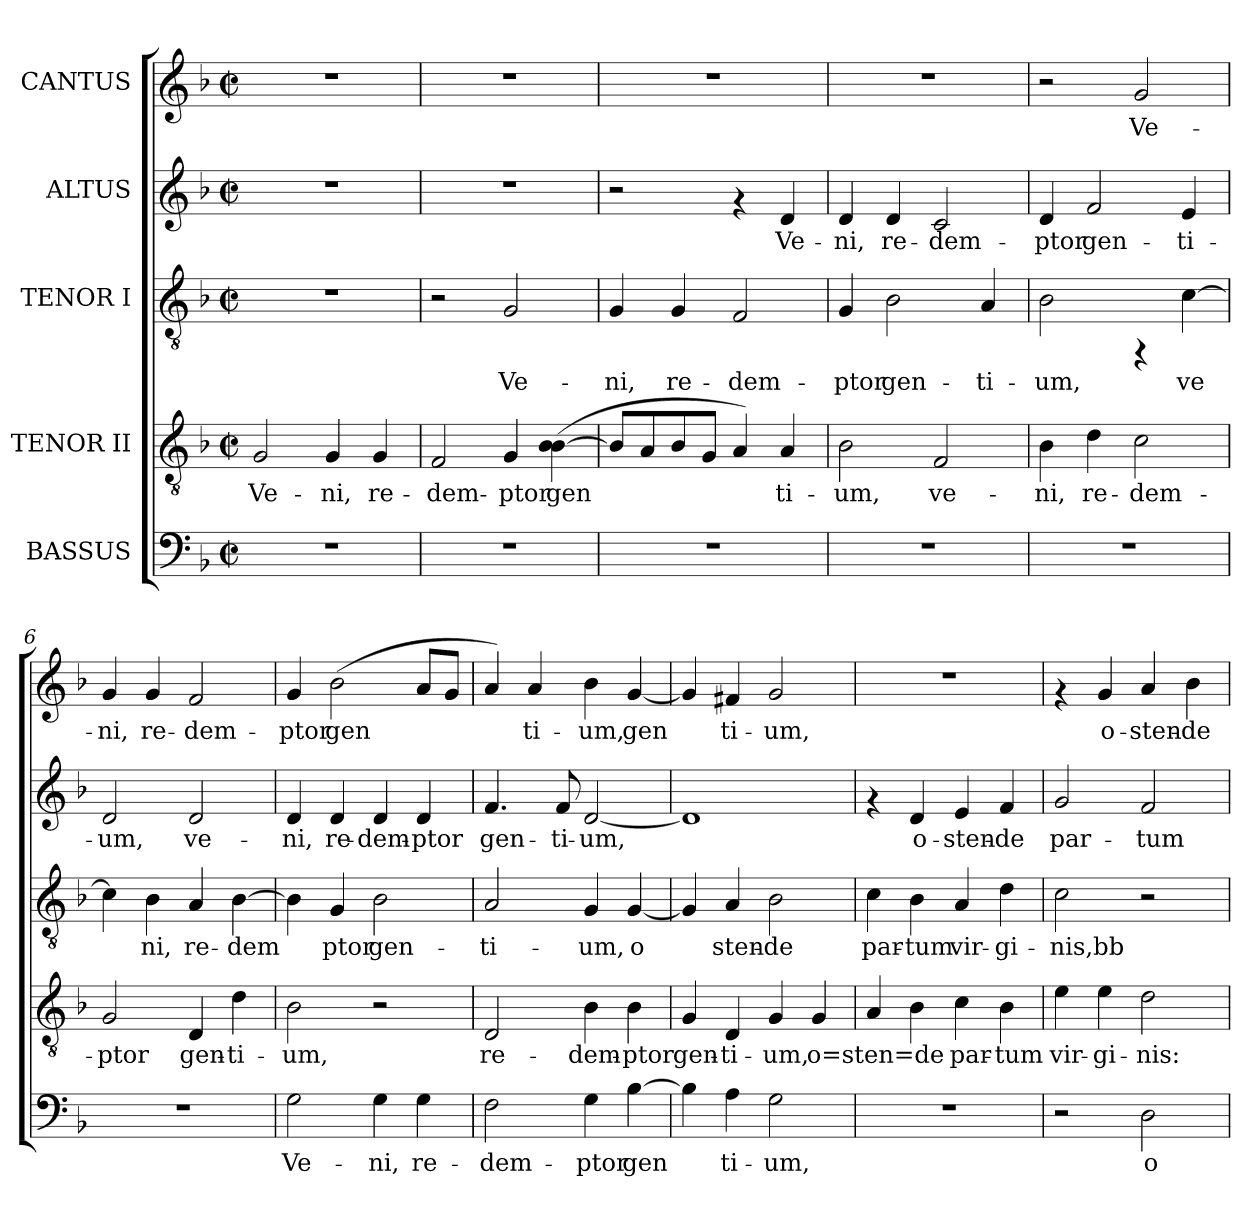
**kern	**text	**kern	**text	**kern	**text	**kern	**text	**kern	**text
*part5	*part5	*part4	*part4	*part3	*part3	*part2	*part2	*part1	*part1
*staff5	*staff5	*staff4	*staff4	*staff3	*staff3	*staff2	*staff2	*staff1	*staff1
*I"BASSUS	*	*I"TENOR II	*	*I"TENOR I	*	*I"ALTUS	*	*I"CANTUS	*
!!LO:PB:g=z
*stria5	*	*stria5	*	*stria5	*	*stria5	*	*stria5	*
*clefF4	*	*clefGv2	*	*clefGv2	*	*clefG2	*	*clefG2	*
*k[b-]	*	*k[b-]	*	*k[b-]	*	*k[b-]	*	*k[b-]	*
*F:	*	*F:	*	*F:	*	*F:	*	*F:	*
*M2/2	*	*M2/2	*	*M2/2	*	*M2/2	*	*M2/2	*
*met(c|)	*	*met(c|)	*	*met(c|)	*	*met(c|)	*	*met(c|)	*
=1	=1	=1	=1	=1	=1	=1	=1	=1	=1
!	!	!	!LO:LY:b:cj	!	!	!	!	!	!
1r	.	2G/	Ve-	1r	.	1r	.	1r	.
!	!	!	!LO:LY:b:cj	!	!	!	!	!	!
.	.	4G/	-ni,	.	.	.	.	.	.
!	!	!	!LO:LY:b:cj	!	!	!	!	!	!
.	.	4G/	re-	.	.	.	.	.	.
=2	=2	=2	=2	=2	=2	=2	=2	=2	=2
!	!	!	!LO:LY:b:cj	!	!	!	!	!	!
1r	.	2F/	-dem-	2r	.	1r	.	1r	.
!	!	!	!LO:LY:b:cj	!	!LO:LY:b:cj	!	!	!	!
.	.	4G/	-ptor	2G/	Ve-	.	.	.	.
!	!	!	!LO:LY:b:cj	!	!	!	!	!	!
.	.	(>4B-\ [>4B-\	gen-	.	.	.	.	.	.
=3	=3	=3	=3	=3	=3	=3	=3	=3	=3
!	!	!	!LO:LY:b:cj	!	!LO:LY:b:cj	!	!	!	!
1r	.	8B-/L]	--	4G/	-ni,	2r	.	1r	.
!	!	!	!LO:LY:b:cj	!	!	!	!	!	!
.	.	8A/	--	.	.	.	.	.	.
!	!	!	!LO:LY:b:cj	!	!LO:LY:b:cj	!	!	!	!
.	.	8B-/	--	4G/	re-	.	.	.	.
!	!	!	!LO:LY:b:cj	!	!	!	!	!	!
.	.	8G/J	--	.	.	.	.	.	.
!	!	!	!LO:LY:b:cj	!	!LO:LY:b:cj	!	!	!	!
.	.	4A/)	--	2F/	-dem-	4rf	.	.	.
!	!	!	!LO:LY:b:cj	!	!	!	!LO:LY:b:cj	!	!
.	.	4A/	-ti-	.	.	4d/	Ve-	.	.
=4	=4	=4	=4	=4	=4	=4	=4	=4	=4
!	!	!	!LO:LY:b:cj	!	!LO:LY:b:cj	!	!LO:LY:b:cj	!	!
1r	.	2B-\	-um,	4G/	-ptor	4d/	-ni,	1r	.
!	!	!	!	!	!LO:LY:b:cj	!	!LO:LY:b:cj	!	!
.	.	.	.	2B-\	gen-	4d/	re-	.	.
!	!	!	!LO:LY:b:cj	!	!	!	!LO:LY:b:cj	!	!
.	.	2F/	ve-	.	.	2c/	-dem-	.	.
!	!	!	!	!	!LO:LY:b:cj	!	!	!	!
.	.	.	.	4A/	-ti-	.	.	.	.
=5	=5	=5	=5	=5	=5	=5	=5	=5	=5
!	!	!	!LO:LY:b:cj	!	!LO:LY:b:cj	!	!LO:LY:b:cj	!	!
1r	.	4B-\	-ni,	2B-\	-um,	4d/	-ptor	2r	.
!	!	!	!LO:LY:b:cj	!	!	!	!LO:LY:b:cj	!	!
.	.	4d\	re-	.	.	2f/	gen-	.	.
!	!	!	!LO:LY:b:cj	!	!	!	!	!	!LO:LY:b:cj
.	.	2c\	-dem-	4rFF	.	.	.	2g/	Ve-
!	!	!	!	!	!LO:LY:b:cj	!	!LO:LY:b:cj	!	!
.	.	.	.	[>4c\	ve-	4e/	-ti-	.	.
=6	=6	=6	=6	=6	=6	=6	=6	=6	=6
!	!	!	!LO:LY:b:cj	!	!LO:LY:b:cj	!	!LO:LY:b:cj	!	!LO:LY:b:cj
1r	.	2G/	-ptor	4c\]	--	2d/	-um,	4g/	-ni,
!	!	!	!	!	!LO:LY:b:cj	!	!	!	!LO:LY:b:cj
.	.	.	.	4B-\	-ni,	.	.	4g/	re-
!	!	!	!LO:LY:b:cj	!	!LO:LY:b:cj	!	!LO:LY:b:cj	!	!LO:LY:b:cj
.	.	4D/	gen-	4A/	re-	2d/	ve-	2f/	-dem-
!	!	!	!LO:LY:b:cj	!	!LO:LY:b:cj	!	!	!	!
.	.	4d\	-ti-	[<4B-\	-dem-	.	.	.	.
!!LO:PB:g=z
=7	=7	=7	=7	=7	=7	=7	=7	=7	=7
!	!LO:LY:b:cj	!	!LO:LY:b:cj	!	!LO:LY:b:cj	!	!LO:LY:b:cj	!	!LO:LY:b:cj
2G\	Ve-	2B-\	-um,	4B-\]	--	4d/	-ni,	4g/	-ptor
!	!	!	!	!	!LO:LY:b:cj	!	!LO:LY:b:cj	!	!LO:LY:b:cj
.	.	.	.	4G/	-ptor	4d/	re-	(>2b-\	gen-
!	!LO:LY:b:cj	!	!	!	!LO:LY:b:cj	!	!LO:LY:b:cj	!	!
4G\	-ni,	2r	.	2B-\	gen-	4d/	-dem-	.	.
!	!LO:LY:b:cj	!	!	!	!	!	!LO:LY:b:cj	!	!LO:LY:b:cj
4G\	re-	.	.	.	.	4d/	-ptor	8a/L	--
!	!	!	!	!	!	!	!	!	!LO:LY:b:cj
.	.	.	.	.	.	.	.	8g/J	--
=8	=8	=8	=8	=8	=8	=8	=8	=8	=8
!	!LO:LY:b:cj	!	!LO:LY:b:cj	!	!LO:LY:b:cj	!	!LO:LY:b:cj	!	!LO:LY:b:cj
2F\	-dem-	2D/	re-	2A/	-ti-	4.f/	gen-	4a/)	--
!	!	!	!	!	!	!	!	!	!LO:LY:b:cj
.	.	.	.	.	.	.	.	4a/	-ti-
!	!	!	!	!	!	!	!LO:LY:b:cj	!	!
.	.	.	.	.	.	8f/	-ti-	.	.
!	!LO:LY:b:cj	!	!LO:LY:b:cj	!	!LO:LY:b:cj	!	!LO:LY:b:cj	!	!LO:LY:b:cj
4G\	-ptor	4B-\	-dem-	4G/	-um,	[<2d/	-um,	4b-\	-um,
!	!LO:LY:b:cj	!	!LO:LY:b:cj	!	!LO:LY:b:cj	!	!	!	!LO:LY:b:cj
[>4B-\	gen-	4B-\	-ptor	[<4G/	o-	.	.	[<4g/	gen-
=9	=9	=9	=9	=9	=9	=9	=9	=9	=9
!	!LO:LY:b:cj	!	!LO:LY:b:cj	!	!LO:LY:b:cj	!	!LO:LY:b:cj	!	!LO:LY:b:cj
4B-\]	--	4G/	gen-	4G/]	--	1d]	.	4g/]	--
!	!LO:LY:b:cj	!	!LO:LY:b:cj	!	!LO:LY:b:cj	!	!	!	!LO:LY:b:cj
4A\	-ti-	4D/	-ti-	4A/	-sten-	.	.	4f#/	-ti-
!	!LO:LY:b:cj	!	!LO:LY:b:cj	!	!LO:LY:b:cj	!	!	!	!LO:LY:b:cj
2G\	-um,	4G/	-um,	2B-\	-de	.	.	2g/	-um,
!	!	!	!LO:LY:b:cj	!	!	!	!	!	!
.	.	4G/	o=sten=de	.	.	.	.	.	.
=10	=10	=10	=10	=10	=10	=10	=10	=10	=10
!	!	!	!LO:LY:b:cj	!	!LO:LY:b:cj	!	!	!	!
1r	.	4A/	.	4c\	par-	4rf	.	1r	.
!	!	!	!LO:LY:b:cj	!	!LO:LY:b:cj	!	!LO:LY:b:cj	!	!
.	.	4B-\	.	4B-\	-tum	4d/	o-	.	.
!	!	!	!LO:LY:b:cj	!	!LO:LY:b:cj	!	!LO:LY:b:cj	!	!
.	.	4c\	par-	4A/	vir-	4e/	-sten-	.	.
!	!	!	!LO:LY:b:cj	!	!LO:LY:b:cj	!	!LO:LY:b:cj	!	!
.	.	4B-\	-tum	4d\	-gi-	4f/	-de	.	.
=11	=11	=11	=11	=11	=11	=11	=11	=11	=11
!	!	!	!LO:LY:b:cj	!	!LO:LY:b:cj	!	!LO:LY:b:cj	!	!
2r	.	4e\	vir-	2c\	-nis,bb	2g/	par-	4rf	.
!	!	!	!LO:LY:b:cj	!	!	!	!	!	!LO:LY:b:cj
.	.	4e\	-gi-	.	.	.	.	4g/	o-
!	!LO:LY:b:cj	!	!LO:LY:b:cj	!	!	!	!LO:LY:b:cj	!	!LO:LY:b:cj
2D\	o-	2d\	-nis:	2r	.	2f/	-tum	4a/	-sten-
!	!	!	!	!	!	!	!	!	!LO:LY:b:cj
.	.	.	.	.	.	.	.	4b-\	-de
=	=	=	=	=	=	=	=	=	=
*-	*-	*-	*-	*-	*-	*-	*-	*-	*-
